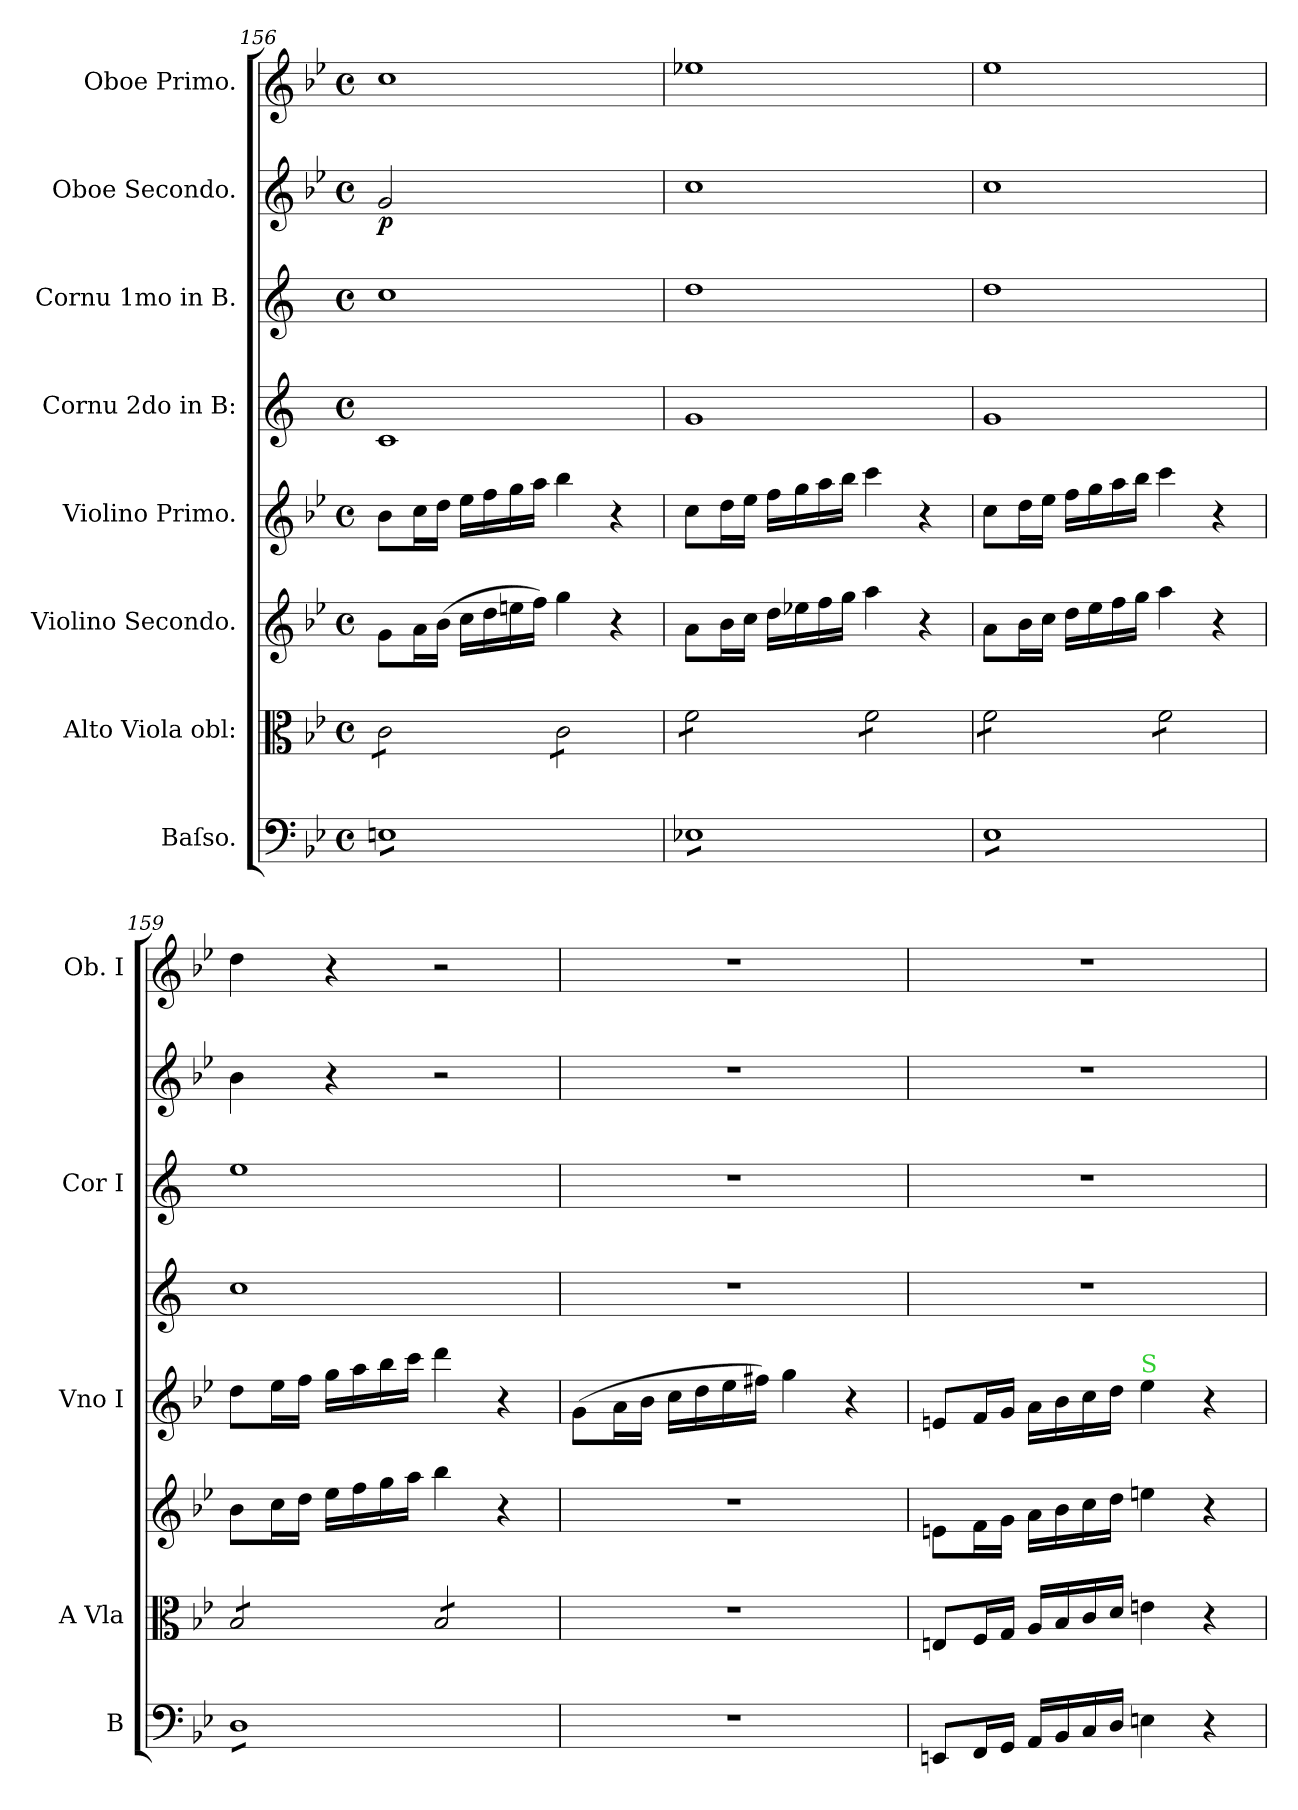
**kern	**dynam	**kern	**dynam	**kern	**dynam	**kern	**dynam	**kern	**dynam	**kern	**dynam	**kern	**dynam	**kern	**dynam
*part8	*part8	*part7	*part7	*part6	*part6	*part5	*part5	*part4	*part4	*part3	*part3	*part2	*part2	*part1	*part1
*staff8	*staff8	*staff7	*staff7	*staff6	*staff6	*staff5	*staff5	*staff4	*staff4	*staff3	*staff3	*staff2	*staff2	*staff1	*staff1
*I"Baſso.	*	*I"Alto Viola obl:	*	*I"Violino Secondo.	*	*I"Violino Primo.	*	*I"Cornu 2do in B:	*	*I"Cornu 1mo in B.	*	*I"Oboe Secondo.	*	*I"Oboe Primo.	*
*I'B	*	*I'A Vla	*	*	*	*I'Vno I	*	*	*	*I'Cor I	*	*	*	*I'Ob. I	*
*clefF4	*	*clefC3	*	*clefG2	*	*clefG2	*	*clefG2	*	*clefG2	*	*clefG2	*	*clefG2	*
*	*	*	*	*	*	*	*	*ITrd1c2	*	*ITrd1c2	*	*	*	*	*
*k[b-e-]	*	*k[b-e-]	*	*k[b-e-]	*	*k[b-e-]	*	*k[b-e-]	*	*k[b-e-]	*	*k[b-e-]	*	*k[b-e-]	*
*B-:	*	*B-:	*	*B-:	*	*B-:	*	*B-:	*	*B-:	*	*B-:	*	*B-:	*
*M4/4	*	*M4/4	*	*M4/4	*	*M4/4	*	*M4/4	*	*M4/4	*	*M4/4	*	*M4/4	*
*met(c)	*	*met(c)	*	*met(c)	*	*met(c)	*	*met(c)	*	*met(c)	*	*met(c)	*	*met(c)	*
=156	=156	=156	=156	=156	=156	=156	=156	=156	=156	=156	=156	=156	=156	=156	=156
!	!LO:DY:b	!	!LO:DY:b	!	!LO:DY:b	!	!LO:DY:b	!	!LO:DY:b	!	!LO:DY:b	!LO:N:vis=2	!	!	!LO:DY:b
*tremolo	*	*	*	*	*	*	*	*	*	*	*	*	*	*	*
*	*	*tremolo	*	*	*	*	*	*	*	*	*	*	*	*	*
8EnL	po.	8c\L	po&colon;	8g\L	po.	8b-\L	pia.	1B-	po.	1b-	po	1g	p	1cc	po
8En	.	8c\	.	16a\L	.	16cc\L	.	.	.	.	.	.	.	.	.
.	.	.	.	(16b-\JJ	.	16dd\JJ	.	.	.	.	.	.	.	.	.
8En	.	8c\	.	16cc\LL	.	16ee-\LL	.	.	.	.	.	.	.	.	.
.	.	.	.	16dd\	.	16ff\	.	.	.	.	.	.	.	.	.
8En	.	8c\J	.	16een\	.	16gg\	.	.	.	.	.	.	.	.	.
.	.	.	.	16ff\JJ)	.	16aa\JJ	.	.	.	.	.	.	.	.	.
8En	.	8c\L	.	4gg\	.	4bb-\	.	.	.	.	.	.	.	.	.
8En	.	8c\	.	.	.	.	.	.	.	.	.	.	.	.	.
8En	.	8c\	.	4r	.	4r	.	.	.	.	.	.	.	.	.
8EnJ	.	8c\J	.	.	.	.	.	.	.	.	.	.	.	.	.
=157	=157	=157	=157	=157	=157	=157	=157	=157	=157	=157	=157	=157	=157	=157	=157
!	!LO:DY:b	!	!LO:DY:b	!	!LO:DY:b	!	!LO:DY:b	!	!LO:DY:b	!	!LO:DY:b	!	!LO:DY:b	!	!LO:DY:b
8E-XL	for	8f\L	for	8a\L	for&colon;	8cc\L	for	1f	for	1cc	for	1cc	for	1ee-X	for
8E-X	.	8f\	.	16b-\L	.	16dd\L	.	.	.	.	.	.	.	.	.
.	.	.	.	16cc\JJ	.	16ee-\JJ	.	.	.	.	.	.	.	.	.
8E-X	.	8f\	.	16dd\LL	.	16ff\LL	.	.	.	.	.	.	.	.	.
.	.	.	.	16ee-X\	.	16gg\	.	.	.	.	.	.	.	.	.
8E-X	.	8f\J	.	16ff\	.	16aa\	.	.	.	.	.	.	.	.	.
.	.	.	.	16gg\JJ	.	16bb-\JJ	.	.	.	.	.	.	.	.	.
8E-X	.	8f\L	.	4aa\	.	4ccc\	.	.	.	.	.	.	.	.	.
8E-X	.	8f\	.	.	.	.	.	.	.	.	.	.	.	.	.
8E-X	.	8f\	.	4r	.	4r	.	.	.	.	.	.	.	.	.
8E-XJ	.	8f\J	.	.	.	.	.	.	.	.	.	.	.	.	.
=158	=158	=158	=158	=158	=158	=158	=158	=158	=158	=158	=158	=158	=158	=158	=158
!	!LO:DY:b	!	!LO:DY:b	!	!LO:DY:b	!	!	!	!LO:DY:b	!	!LO:DY:b	!	!LO:DY:b	!	!LO:DY:b
8E-L	po.	8f\L	po&colon;	8a\L	po..	8cc\L	.	1f	po..	1cc	po	1cc	po	1ee-	po
!	!	!	!	!	!	!	!LO:DY:b	!	!	!	!	!	!	!	!
8E-	.	8f\	.	16b-\L	.	16dd\L	po&colon;	.	.	.	.	.	.	.	.
.	.	.	.	16cc\JJ	.	16ee-\JJ	.	.	.	.	.	.	.	.	.
8E-	.	8f\	.	16dd\LL	.	16ff\LL	.	.	.	.	.	.	.	.	.
.	.	.	.	16ee-\	.	16gg\	.	.	.	.	.	.	.	.	.
8E-	.	8f\J	.	16ff\	.	16aa\	.	.	.	.	.	.	.	.	.
.	.	.	.	16gg\JJ	.	16bb-\JJ	.	.	.	.	.	.	.	.	.
8E-	.	8f\L	.	4aa\	.	4ccc\	.	.	.	.	.	.	.	.	.
8E-	.	8f\	.	.	.	.	.	.	.	.	.	.	.	.	.
8E-	.	8f\	.	4r	.	4r	.	.	.	.	.	.	.	.	.
8E-J	.	8f\J	.	.	.	.	.	.	.	.	.	.	.	.	.
=159	=159	=159	=159	=159	=159	=159	=159	=159	=159	=159	=159	=159	=159	=159	=159
!	!LO:DY:b	!	!LO:DY:b	!	!	!	!	!	!LO:DY:b	!	!LO:DY:b	!	!	!	!LO:DY:b
8DL	for	8B-/L	for.	8b-\L	.	8dd\L	.	1b-	for	1dd	for	4b-\	.	4dd\	for
!	!	!	!	!	!LO:DY:b	!	!LO:DY:b	!	!	!	!	!	!	!	!
8D	.	8B-/	.	16cc\L	for&colon;	16ee-\L	for	.	.	.	.	.	.	.	.
.	.	.	.	16dd\JJ	.	16ff\JJ	.	.	.	.	.	.	.	.	.
8D	.	8B-/	.	16ee-\LL	.	16gg\LL	.	.	.	.	.	4r	.	4r	.
.	.	.	.	16ff\	.	16aa\	.	.	.	.	.	.	.	.	.
8D	.	8B-/J	.	16gg\	.	16bb-\	.	.	.	.	.	.	.	.	.
.	.	.	.	16aa\JJ	.	16ccc\JJ	.	.	.	.	.	.	.	.	.
8D	.	8B-/L	.	4bb-\	.	4ddd\	.	.	.	.	.	2r	.	2r	.
8D	.	8B-/	.	.	.	.	.	.	.	.	.	.	.	.	.
8D	.	8B-/	.	4r	.	4r	.	.	.	.	.	.	.	.	.
8DJ	.	8B-/J	.	.	.	.	.	.	.	.	.	.	.	.	.
*	*	*Xtremolo	*	*	*	*	*	*	*	*	*	*	*	*	*
*Xtremolo	*	*	*	*	*	*	*	*	*	*	*	*	*	*	*
=160	=160	=160	=160	=160	=160	=160	=160	=160	=160	=160	=160	=160	=160	=160	=160
1r	.	1r	.	1r	.	(8g\L	.	1r	.	1r	.	1r	.	1r	.
.	.	.	.	.	.	16a\L	.	.	.	.	.	.	.	.	.
!	!	!	!	!	!	!	!LO:DY:b	!	!	!	!	!	!	!	!
.	.	.	.	.	.	16b-\JJ	piano.	.	.	.	.	.	.	.	.
.	.	.	.	.	.	16cc\LL	.	.	.	.	.	.	.	.	.
.	.	.	.	.	.	16dd\	.	.	.	.	.	.	.	.	.
.	.	.	.	.	.	16ee-\	.	.	.	.	.	.	.	.	.
.	.	.	.	.	.	16ff#X\JJ)	.	.	.	.	.	.	.	.	.
.	.	.	.	.	.	4gg\	.	.	.	.	.	.	.	.	.
.	.	.	.	.	.	4r	.	.	.	.	.	.	.	.	.
=161	=161	=161	=161	=161	=161	=161	=161	=161	=161	=161	=161	=161	=161	=161	=161
!	!	!	!LO:DY:b	!	!LO:DY:b	!	!LO:DY:b	!	!	!	!	!	!	!	!
8EEn/L	.	8En/L	for.	8en\L	for..	8en/L	for	1r	.	1r	.	1r	.	1r	.
16FF/L	.	16F/L	.	16f\L	.	16f/L	.	.	.	.	.	.	.	.	.
16GG/JJ	.	16G/JJ	.	16g\JJ	.	16g/JJ	.	.	.	.	.	.	.	.	.
16AA/LL	.	16A/LL	.	16a\LL	.	16a\LL	.	.	.	.	.	.	.	.	.
16BB-/	.	16B-/	.	16b-\	.	16b-\	.	.	.	.	.	.	.	.	.
16C/	.	16c/	.	16cc\	.	16cc\	.	.	.	.	.	.	.	.	.
16D/JJ	.	16d/JJ	.	16dd\JJ	.	16dd\JJ	.	.	.	.	.	.	.	.	.
!	!	!	!	!	!	!LO:TX:a:color=limegreen:t=S	!	!	!	!	!	!	!	!	!
4En\	.	4en\	.	4een\	.	4ee-\	.	.	.	.	.	.	.	.	.
4r	.	4r	.	4r	.	4r	.	.	.	.	.	.	.	.	.
=	=	=	=	=	=	=	=	=	=	=	=	=	=	=	=
*-	*-	*-	*-	*-	*-	*-	*-	*-	*-	*-	*-	*-	*-	*-	*-
